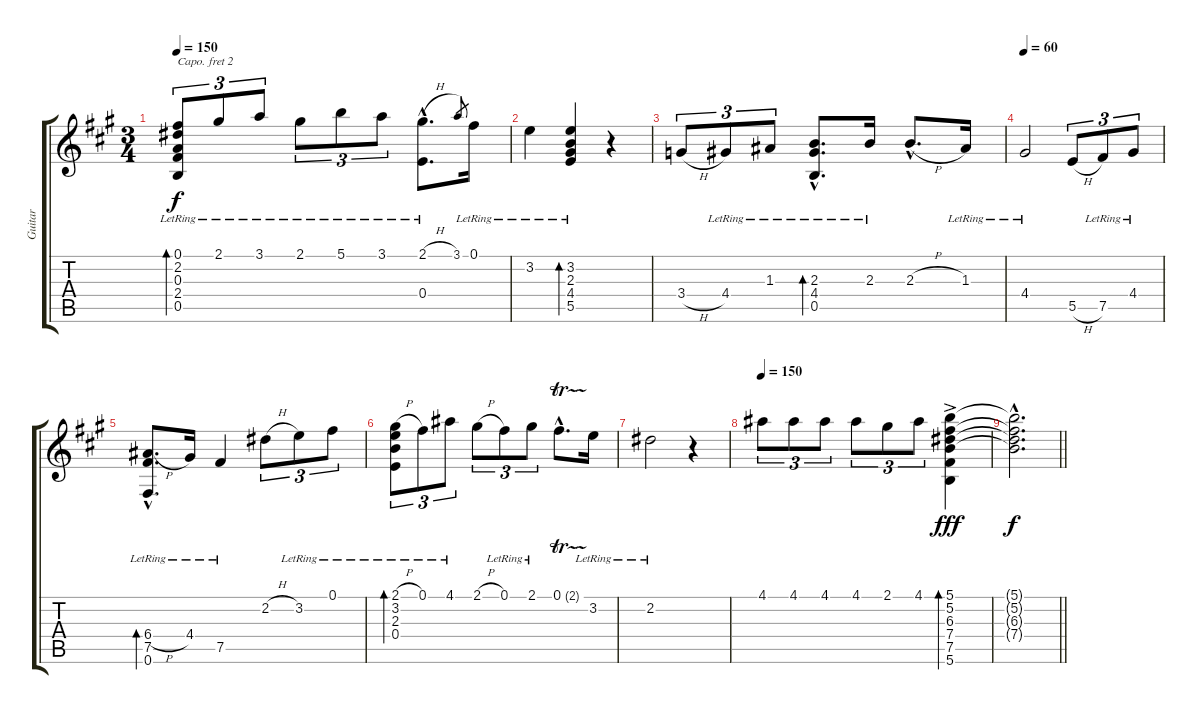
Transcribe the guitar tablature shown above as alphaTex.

\track ("Guitar" "Guitar") {instrument acousticguitarnylon}
\staff {score tabs}
\capo 2
\tuning (E4 B3 G3 D3 A2 E2) {hide}
\ts (3 4)
\tempo 150
\clef g2
\ks a
(0.1{lr} 2.2{lr} 0.3{lr} 2.4{lr} 0.5{lr}).8{tu (3 2) bd 480 dy f} 2.1{lr}.8{tu (3 2)} 3.1{lr}.8{tu (3 2)} 2.1{lr}.8{tu (3 2)} 5.1{lr}.8{tu (3 2)} 3.1{lr}.8{tu (3 2)} (2.1{h hac} 0.4{hac lr}).8{d} 3.1.8{gr} 0.1{lr}.16 |
3.2{lr}.4 (3.2{lr} 2.3{lr} 4.4{lr} 5.5{lr}).4{bd 480} r.4 |
3.4{h}.8{tu (3 2)} 4.4{lr}.8{tu (3 2)} 1.3{lr}.8{tu (3 2)} (2.3{hac lr} 4.4{hac lr} 0.5{hac lr}).8{d bd 480} 2.3{lr}.16 2.3{h hac}.8{d} 1.3{lr}.16 |
\tempo 60
4.4{lr}.2 5.5{h}.8{tu (3 2)} 7.5{lr}.8{tu (3 2)} 4.4{lr}.8{tu (3 2)} |
(6.4{h hac} 7.5{hac lr} 0.6{hac lr}).8{d bd 480} 4.4{lr}.16 7.5{lr}.4 2.2{h}.8{tu (3 2)} 3.2{lr}.8{tu (3 2)} 0.1{lr}.8{tu (3 2)} |
(2.1{h} 3.2{lr} 2.3{lr} 0.4{lr}).8{tu (3 2) bd 480} 0.1{lr}.8{tu (3 2)} 4.1{lr}.8{tu (3 2)} 2.1{h}.8{tu (3 2)} 0.1{lr}.8{tu (3 2)} 2.1{lr}.8{tu (3 2)} 0.1{tr (2 16) hac}.8{d} 3.2{lr}.16 |
2.2{lr}.2 r.4 |
\tempo 150
4.1.8{tu (3 2)} 4.1.8{tu (3 2)} 4.1.8{tu (3 2)} 4.1.8{tu (3 2)} 2.1.8{tu (3 2)} 4.1.8{tu (3 2)} (5.1{ac} 5.2{ac} 6.3{ac} 7.4{ac} 7.5 5.6).4{bd 480 dy fff} |
\barLineRight lightlight
(5.1{hac t} 5.2{hac t} 6.3{hac t} 7.4{hac t}).2{d dy f}
